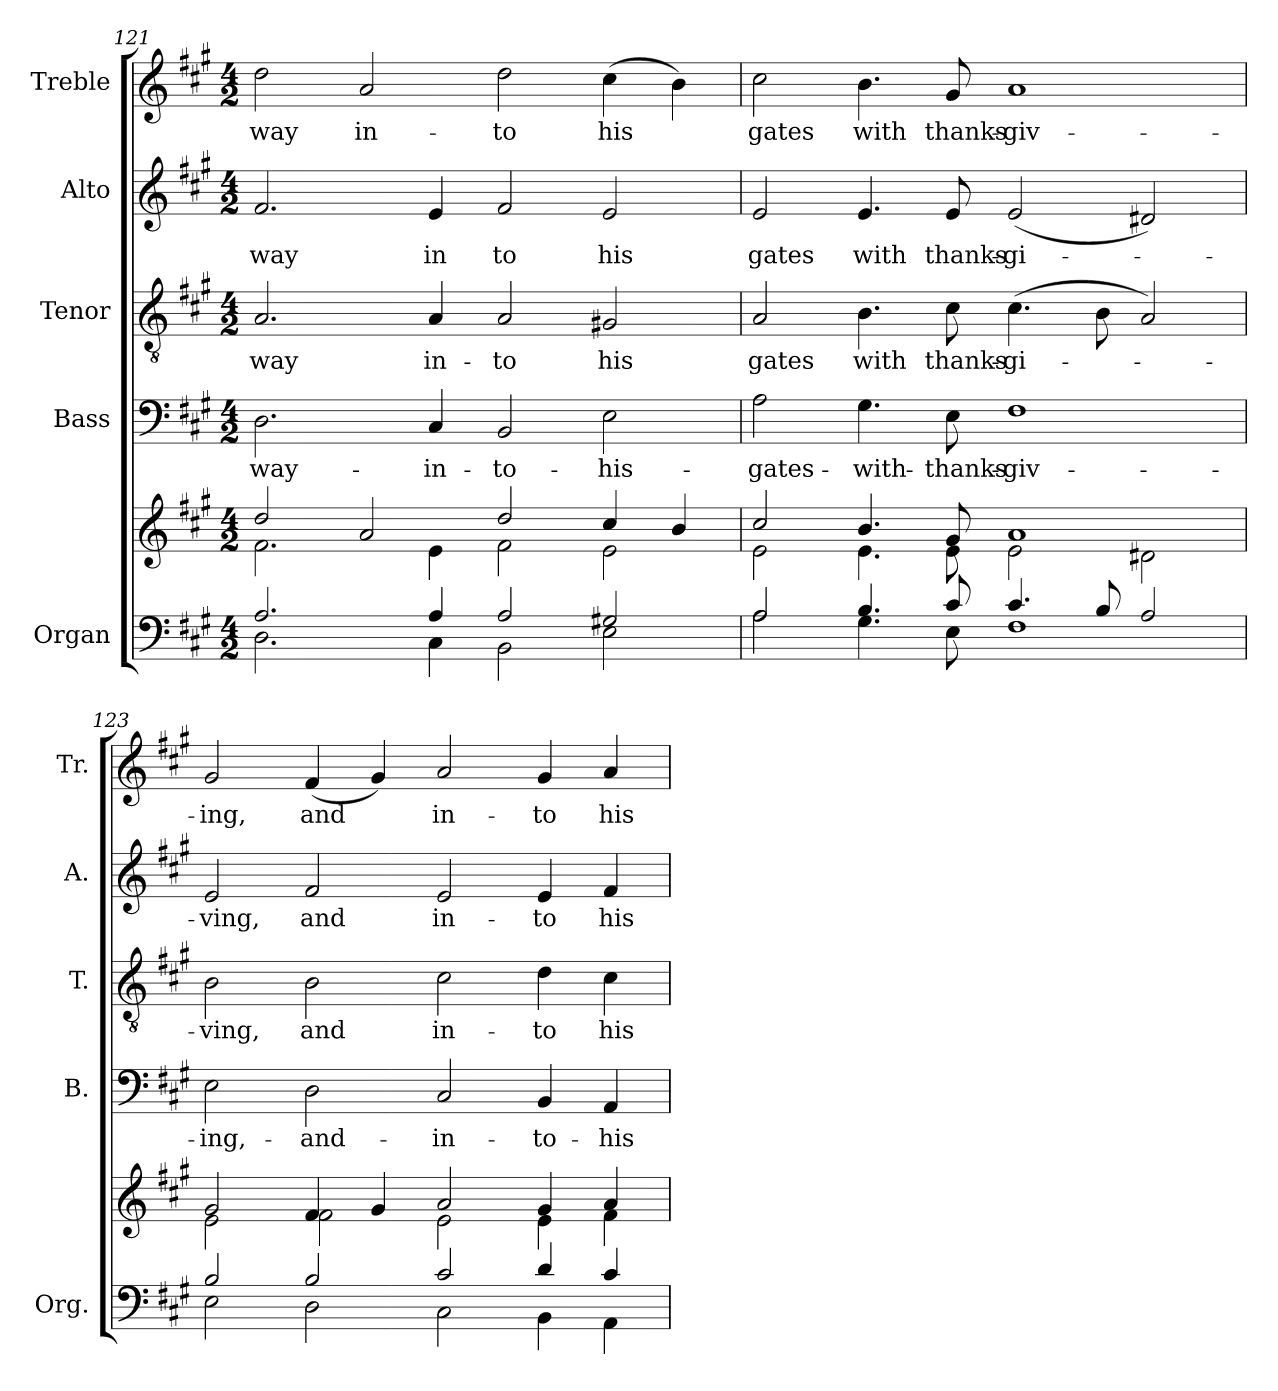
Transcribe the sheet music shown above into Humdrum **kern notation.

**kern	**kern	**kern	**text	**kern	**text	**kern	**text	**kern	**text
*part5	*part5	*part4	*part4	*part3	*part3	*part2	*part2	*part1	*part1
*staff6	*staff5	*staff4	*staff4	*staff3	*staff3	*staff2	*staff2	*staff1	*staff1
*I"Organ	*	*I"Bass	*	*I"Tenor	*	*I"Alto	*	*I"Treble	*
*I'Org.	*	*I'B.	*	*I'T.	*	*I'A.	*	*I'Tr.	*
!!LO:PB:g=z
*clefF4	*clefG2	*clefF4	*	*clefGv2	*	*clefG2	*	*clefG2	*
*	*	*	*	*ITrd7c12	*	*	*	*	*
*k[f#c#g#]	*k[f#c#g#]	*k[f#c#g#]	*	*k[f#c#g#]	*	*k[f#c#g#]	*	*k[f#c#g#]	*
*A:	*A:	*A:	*	*A:	*	*A:	*	*A:	*
*M4/2	*M4/2	*M4/2	*	*M4/2	*	*M4/2	*	*M4/2	*
=121	=121	=121	=121	=121	=121	=121	=121	=121	=121
*^	*^	*	*	*	*	*	*	*	*
!	!	!	!	!	!LO:LY:b:color=#000000	!	!	!	!	!	!
!	!	!	!	!	!	!	!LO:LY:b:color=#000000	!	!	!	!
!	!	!	!	!	!	!	!	!	!LO:LY:b:color=#000000	!	!
!	!	!	!	!	!	!	!	!	!	!	!LO:LY:b:color=#000000
2.Ai/	2.Di\	2ddi/	2.f#i\	2.Di\	-way-	2.AAi/	way	2.f#i/	way	2ddi\	way
!	!	!	!	!	!	!	!	!	!	!	!LO:LY:b:color=#000000
.	.	2ai/	.	.	.	.	.	.	.	2ai/	in-
!	!	!	!	!	!LO:LY:b:color=#000000	!	!	!	!	!	!
!	!	!	!	!	!	!	!LO:LY:b:color=#000000	!	!	!	!
!	!	!	!	!	!	!	!	!	!LO:LY:b:color=#000000	!	!
4Ai/	4C#i\	.	4ei\	4C#i/	-in-	4AAi/	in-	4ei/	in	.	.
!	!	!	!	!	!LO:LY:b:color=#000000	!	!	!	!	!	!
!	!	!	!	!	!	!	!LO:LY:b:color=#000000	!	!	!	!
!	!	!	!	!	!	!	!	!	!LO:LY:b:color=#000000	!	!
!	!	!	!	!	!	!	!	!	!	!	!LO:LY:b:color=#000000
2Ai/	2BBi\	2ddi/	2f#i\	2BBi/	-to-	2AAi/	-to	2f#i/	to	2ddi\	-to
!	!	!	!	!	!LO:LY:b:color=#000000	!	!	!	!	!	!
!	!	!	!	!	!	!	!LO:LY:b:color=#000000	!	!	!	!
!	!	!	!	!	!	!	!	!	!LO:LY:b:color=#000000	!	!
!	!	!	!	!	!	!	!	!	!	!	!LO:LY:b:color=#000000
2G#Xi/	2Ei\	4cc#i/	2ei\	2Ei\	-his-	2GG#Xi/	his	2ei/	his	(4cc#i\	his
.	.	4bi/	.	.	.	.	.	.	.	4bi\)	.
=122	=122	=122	=122	=122	=122	=122	=122	=122	=122	=122	=122
!	!	!	!	!	!LO:LY:b:color=#000000	!	!	!	!	!	!
!	!	!	!	!	!	!	!LO:LY:b:color=#000000	!	!	!	!
!	!	!	!	!	!	!	!	!	!LO:LY:b:color=#000000	!	!
!	!	!	!	!	!	!	!	!	!	!	!LO:LY:b:color=#000000
2Ai/	2Ai\	2cc#i/	2ei\	2Ai\	-gates-	2AAi/	gates	2ei/	gates	2cc#i\	gates
!	!	!	!	!	!LO:LY:b:color=#000000	!	!	!	!	!	!
!	!	!	!	!	!	!	!LO:LY:b:color=#000000	!	!	!	!
!	!	!	!	!	!	!	!	!	!LO:LY:b:color=#000000	!	!
!	!	!	!	!	!	!	!	!	!	!	!LO:LY:b:color=#000000
4.Bi/	4.G#i\	4.bi/	4.ei\	4.G#i\	-with-	4.BBi\	with	4.ei/	with	4.bi\	with
!	!	!	!	!	!LO:LY:b:color=#000000	!	!	!	!	!	!
!	!	!	!	!	!	!	!LO:LY:b:color=#000000	!	!	!	!
!	!	!	!	!	!	!	!	!	!LO:LY:b:color=#000000	!	!
!	!	!	!	!	!	!	!	!	!	!	!LO:LY:b:color=#000000
8c#i/	8Ei\	8g#i/	8ei\	8Ei\	-thanks-	8C#i\	thanks-	8ei/	thanks-	8g#i/	thanks-
!	!	!	!	!	!LO:LY:b:color=#000000	!	!	!	!	!	!
!	!	!	!	!	!	!	!LO:LY:b:color=#000000	!	!	!	!
!	!	!	!	!	!	!	!	!	!LO:LY:b:color=#000000	!	!
!	!	!	!	!	!	!	!	!	!	!	!LO:LY:b:color=#000000
4.c#i/	1F#i	1ai	2ei\	1F#i	-giv-	(4.C#i\	-gi-	(2ei/	-gi-	1ai	-giv-
8Bi/	.	.	.	.	.	8BBi\	.	.	.	.	.
2Ai/	.	.	2d#Xi\	.	.	2AAi/)	.	2d#Xi/)	.	.	.
=123	=123	=123	=123	=123	=123	=123	=123	=123	=123	=123	=123
!	!	!	!	!	!LO:LY:b:color=#000000	!	!	!	!	!	!
!	!	!	!	!	!	!	!LO:LY:b:color=#000000	!	!	!	!
!	!	!	!	!	!	!	!	!	!LO:LY:b:color=#000000	!	!
!	!	!	!	!	!	!	!	!	!	!	!LO:LY:b:color=#000000
2Bi/	2Ei\	2g#i/	2ei\	2Ei\	-ing,-	2BBi\	-ving,	2ei/	-ving,	2g#i/	-ing,
!	!	!	!	!	!LO:LY:b:color=#000000	!	!	!	!	!	!
!	!	!	!	!	!	!	!LO:LY:b:color=#000000	!	!	!	!
!	!	!	!	!	!	!	!	!	!LO:LY:b:color=#000000	!	!
!	!	!	!	!	!	!	!	!	!	!	!LO:LY:b:color=#000000
2Bi/	2Di\	4f#i/	2f#i\	2Di\	-and-	2BBi\	and	2f#i/	and	(4f#i/	and
.	.	4g#i/	.	.	.	.	.	.	.	4g#i/)	.
!	!	!	!	!	!LO:LY:b:color=#000000	!	!	!	!	!	!
!	!	!	!	!	!	!	!LO:LY:b:color=#000000	!	!	!	!
!	!	!	!	!	!	!	!	!	!LO:LY:b:color=#000000	!	!
!	!	!	!	!	!	!	!	!	!	!	!LO:LY:b:color=#000000
2c#i/	2C#i\	2ai/	2ei\	2C#i/	-in-	2C#i\	in-	2ei/	in-	2ai/	in-
!	!	!	!	!	!LO:LY:b:color=#000000	!	!	!	!	!	!
!	!	!	!	!	!	!	!LO:LY:b:color=#000000	!	!	!	!
!	!	!	!	!	!	!	!	!	!LO:LY:b:color=#000000	!	!
!	!	!	!	!	!	!	!	!	!	!	!LO:LY:b:color=#000000
4di/	4BBi\	4g#i/	4ei\	4BBi/	-to-	4Di\	-to	4ei/	-to	4g#i/	-to
!	!	!	!	!	!LO:LY:b:color=#000000	!	!	!	!	!	!
!	!	!	!	!	!	!	!LO:LY:b:color=#000000	!	!	!	!
!	!	!	!	!	!	!	!	!	!LO:LY:b:color=#000000	!	!
!	!	!	!	!	!	!	!	!	!	!	!LO:LY:b:color=#000000
4c#i/	4AAi\	4ai/	4f#i\	4AAi/	-his-	4C#i\	his	4f#i/	his	4ai/	his
*v	*v	*	*	*	*	*	*	*	*	*	*
*	*v	*v	*	*	*	*	*	*	*	*
=	=	=	=	=	=	=	=	=	=
*-	*-	*-	*-	*-	*-	*-	*-	*-	*-
